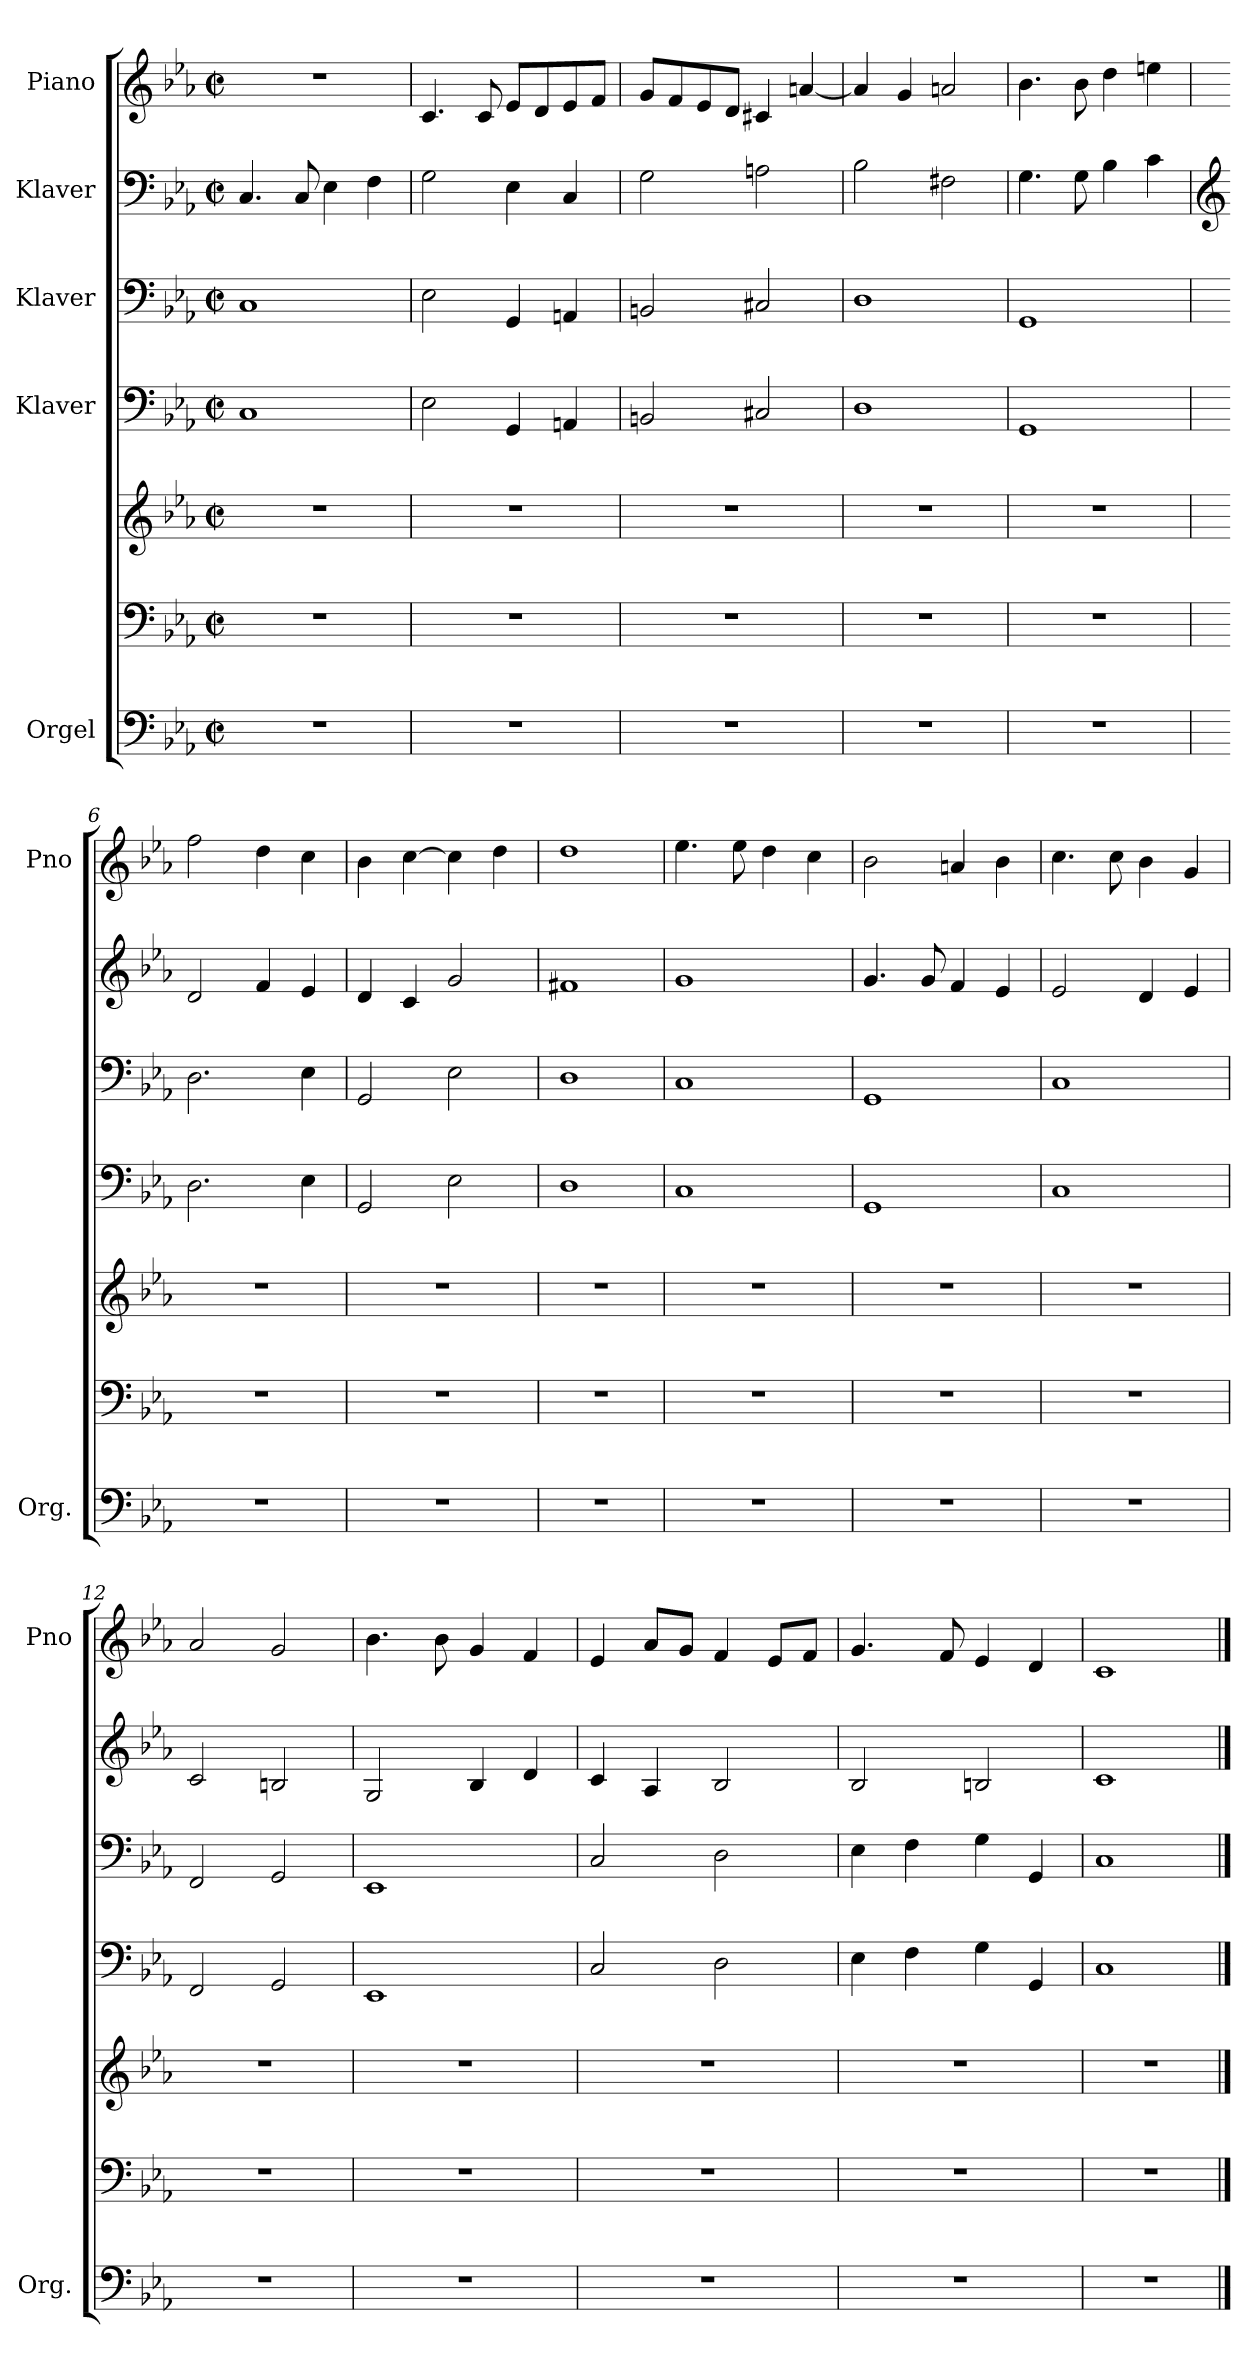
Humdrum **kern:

**kern	**kern	**kern	**kern	**kern	**kern	**kern
*part5	*part5	*part5	*part4	*part3	*part2	*part1
*staff7	*staff6	*staff5	*staff4	*staff3	*staff2	*staff1
*I"Orgel	*	*	*I"Klaver	*I"Klaver	*I"Klaver	*I"Piano
*I'Org.	*	*	*	*	*	*I'Pno
*clefF4	*clefF4	*clefG2	*clefF4	*clefF4	*clefF4	*clefG2
*k[b-e-a-]	*k[b-e-a-]	*k[b-e-a-]	*k[b-e-a-]	*k[b-e-a-]	*k[b-e-a-]	*k[b-e-a-]
*M2/2	*M2/2	*M2/2	*M2/2	*M2/2	*M2/2	*M2/2
*met(c|)	*met(c|)	*met(c|)	*met(c|)	*met(c|)	*met(c|)	*met(c|)
=1	=1	=1	=1	=1	=1	=1
1r	1r	1r	1C	1C	4.C/	1r
.	.	.	.	.	8C/	.
.	.	.	.	.	4E-\	.
.	.	.	.	.	4F\	.
=2	=2	=2	=2	=2	=2	=2
1r	1r	1r	2E-\	2E-\	2G\	4.c/
.	.	.	.	.	.	8c/
.	.	.	4GG/	4GG/	4E-\	8e-/L
.	.	.	.	.	.	8d/
.	.	.	4AAn/	4AAn/	4C/	8e-/
.	.	.	.	.	.	8f/J
=3	=3	=3	=3	=3	=3	=3
1r	1r	1r	2BBn/	2BBn/	2G\	8g/L
.	.	.	.	.	.	8f/
.	.	.	.	.	.	8e-/
.	.	.	.	.	.	8d/J
.	.	.	2C#X/	2C#X/	2An\	4c#X/
.	.	.	.	.	.	[4an/
=4	=4	=4	=4	=4	=4	=4
1r	1r	1r	1D	1D	2B-\	4a/]
.	.	.	.	.	.	4g/
.	.	.	.	.	2F#X\	2an/
=5	=5	=5	=5	=5	=5	=5
1r	1r	1r	1GG	1GG	4.G\	4.b-\
.	.	.	.	.	8G\	8b-\
.	.	.	.	.	4B-\	4dd\
.	.	.	.	.	4c\	4een\
=6	=6	=6	=6	=6	=6	=6
*	*	*	*	*	*clefG2	*
1r	1r	1r	2.D\	2.D\	2d/	2ff\
.	.	.	.	.	4f/	4dd\
.	.	.	4E-\	4E-\	4e-/	4cc\
=7	=7	=7	=7	=7	=7	=7
1r	1r	1r	2GG/	2GG/	4d/	4b-\
.	.	.	.	.	4c/	[4cc\
.	.	.	2E-\	2E-\	2g/	4cc\]
.	.	.	.	.	.	4dd\
=8	=8	=8	=8	=8	=8	=8
1r	1r	1r	1D	1D	1f#X	1dd
!!LO:LB:g=z
=9	=9	=9	=9	=9	=9	=9
1r	1r	1r	1C	1C	1g	4.ee-\
.	.	.	.	.	.	8ee-\
.	.	.	.	.	.	4dd\
.	.	.	.	.	.	4cc\
=10	=10	=10	=10	=10	=10	=10
1r	1r	1r	1GG	1GG	4.g/	2b-\
.	.	.	.	.	8g/	.
.	.	.	.	.	4f/	4an/
.	.	.	.	.	4e-/	4b-\
=11	=11	=11	=11	=11	=11	=11
1r	1r	1r	1C	1C	2e-/	4.cc\
.	.	.	.	.	.	8cc\
.	.	.	.	.	4d/	4b-\
.	.	.	.	.	4e-/	4g/
=12	=12	=12	=12	=12	=12	=12
1r	1r	1r	2FF/	2FF/	2c/	2a-/
.	.	.	2GG/	2GG/	2Bn/	2g/
=13	=13	=13	=13	=13	=13	=13
1r	1r	1r	1EE-	1EE-	2G/	4.b-\
.	.	.	.	.	.	8b-\
.	.	.	.	.	4B-/	4g/
.	.	.	.	.	4d/	4f/
=14	=14	=14	=14	=14	=14	=14
1r	1r	1r	2C/	2C/	4c/	4e-/
.	.	.	.	.	4A-/	8a-/L
.	.	.	.	.	.	8g/J
.	.	.	2D\	2D\	2B-/	4f/
.	.	.	.	.	.	8e-/L
.	.	.	.	.	.	8f/J
=15	=15	=15	=15	=15	=15	=15
1r	1r	1r	4E-\	4E-\	2B-/	4.g/
.	.	.	4F\	4F\	.	.
.	.	.	.	.	.	8f/
.	.	.	4G\	4G\	2Bn/	4e-/
.	.	.	4GG/	4GG/	.	4d/
=16	=16	=16	=16	=16	=16	=16
1r	1r	1r	1C	1C	1c	1c
==	==	==	==	==	==	==
*-	*-	*-	*-	*-	*-	*-
